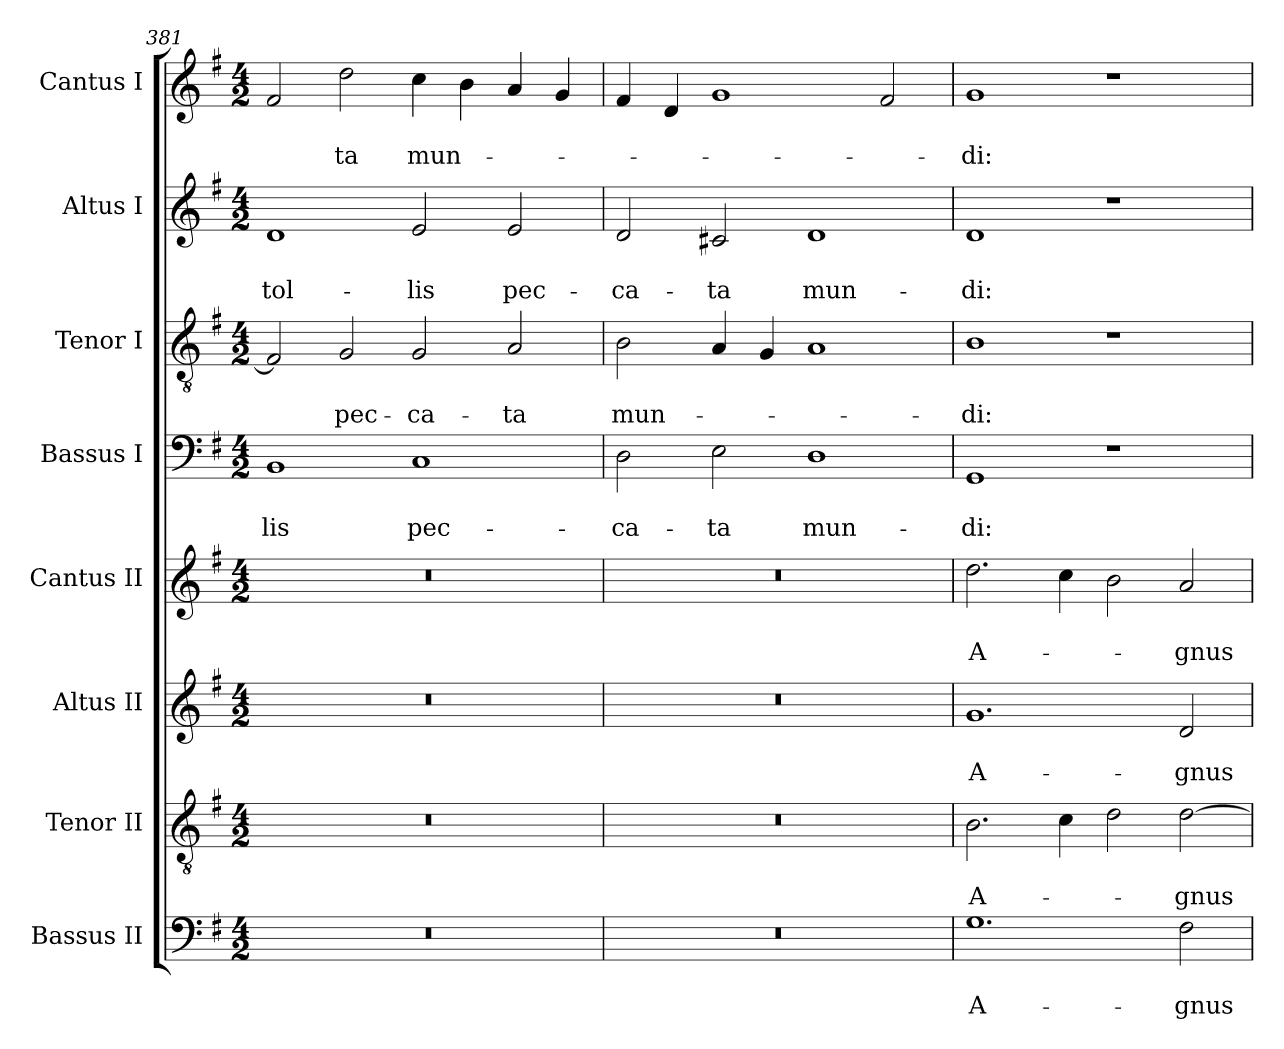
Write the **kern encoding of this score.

**kern	**text	**text	**kern	**text	**text	**kern	**text	**text	**kern	**text	**text	**kern	**text	**text	**kern	**text	**text	**kern	**text	**text	**kern	**text	**text
*part8	*part8	*part8	*part7	*part7	*part7	*part6	*part6	*part6	*part5	*part5	*part5	*part4	*part4	*part4	*part3	*part3	*part3	*part2	*part2	*part2	*part1	*part1	*part1
*staff8	*staff8	*staff8	*staff7	*staff7	*staff7	*staff6	*staff6	*staff6	*staff5	*staff5	*staff5	*staff4	*staff4	*staff4	*staff3	*staff3	*staff3	*staff2	*staff2	*staff2	*staff1	*staff1	*staff1
*I"Bassus II	*	*	*I"Tenor II	*	*	*I"Altus II	*	*	*I"Cantus II	*	*	*I"Bassus I	*	*	*I"Tenor I	*	*	*I"Altus I	*	*	*I"Cantus I	*	*
*I'B II	*	*	*I'T II	*	*	*I'A II	*	*	*I'C II	*	*	*I'B I	*	*	*I'T I	*	*	*I'A I	*	*	*I'C I	*	*
*clefF4	*	*	*clefGv2	*	*	*clefG2	*	*	*clefG2	*	*	*clefF4	*	*	*clefGv2	*	*	*clefG2	*	*	*clefG2	*	*
*k[f#]	*	*	*k[f#]	*	*	*k[f#]	*	*	*k[f#]	*	*	*k[f#]	*	*	*k[f#]	*	*	*k[f#]	*	*	*k[f#]	*	*
*G:	*	*	*G:	*	*	*G:	*	*	*G:	*	*	*G:	*	*	*G:	*	*	*G:	*	*	*G:	*	*
*M4/2	*	*	*M4/2	*	*	*M4/2	*	*	*M4/2	*	*	*M4/2	*	*	*M4/2	*	*	*M4/2	*	*	*M4/2	*	*
=381	=381	=381	=381	=381	=381	=381	=381	=381	=381	=381	=381	=381	=381	=381	=381	=381	=381	=381	=381	=381	=381	=381	=381
!	!	!	!	!	!	!	!	!	!	!	!	!	!	!LO:LY:b	!	!	!	!	!	!	!	!	!
!	!	!	!	!	!	!	!	!	!	!	!	!	!	!	!	!	!	!	!	!LO:LY:b	!	!	!
0r	.	.	0r	.	.	0r	.	.	0r	.	.	1BB	.	-lis	2F#/]	.	.	1d	.	tol-	2f#/	.	.
!	!	!	!	!	!	!	!	!	!	!	!	!	!	!	!	!	!LO:LY:b	!	!	!	!	!	!
!	!	!	!	!	!	!	!	!	!	!	!	!	!	!	!	!	!	!	!	!	!	!	!LO:LY:b
.	.	.	.	.	.	.	.	.	.	.	.	.	.	.	2G/	.	pec-	.	.	.	2dd\	.	-ta
!	!	!	!	!	!	!	!	!	!	!	!	!	!	!LO:LY:b	!	!	!	!	!	!	!	!	!
!	!	!	!	!	!	!	!	!	!	!	!	!	!	!	!	!	!LO:LY:b	!	!	!	!	!	!
!	!	!	!	!	!	!	!	!	!	!	!	!	!	!	!	!	!	!	!	!LO:LY:b	!	!	!
!	!	!	!	!	!	!	!	!	!	!	!	!	!	!	!	!	!	!	!	!	!	!	!LO:LY:b
.	.	.	.	.	.	.	.	.	.	.	.	1C	.	pec-	2G/	.	-ca-	2e/	.	-lis	4cc\	.	mun-
.	.	.	.	.	.	.	.	.	.	.	.	.	.	.	.	.	.	.	.	.	4b\	.	.
!	!	!	!	!	!	!	!	!	!	!	!	!	!	!	!	!	!LO:LY:b	!	!	!	!	!	!
!	!	!	!	!	!	!	!	!	!	!	!	!	!	!	!	!	!	!	!	!LO:LY:b	!	!	!
.	.	.	.	.	.	.	.	.	.	.	.	.	.	.	2A/	.	-ta	2e/	.	pec-	4a/	.	.
.	.	.	.	.	.	.	.	.	.	.	.	.	.	.	.	.	.	.	.	.	4g/	.	.
!!LO:LB:g=z
=382	=382	=382	=382	=382	=382	=382	=382	=382	=382	=382	=382	=382	=382	=382	=382	=382	=382	=382	=382	=382	=382	=382	=382
!	!	!	!	!	!	!	!	!	!	!	!	!	!	!LO:LY:b	!	!	!	!	!	!	!	!	!
!	!	!	!	!	!	!	!	!	!	!	!	!	!	!	!	!	!LO:LY:b	!	!	!	!	!	!
!	!	!	!	!	!	!	!	!	!	!	!	!	!	!	!	!	!	!	!	!LO:LY:b	!	!	!
0r	.	.	0r	.	.	0r	.	.	0r	.	.	2D\	.	-ca-	2B\	.	mun-	2d/	.	-ca-	4f#/	.	.
.	.	.	.	.	.	.	.	.	.	.	.	.	.	.	.	.	.	.	.	.	4d/	.	.
!	!	!	!	!	!	!	!	!	!	!	!	!	!	!LO:LY:b	!	!	!	!	!	!	!	!	!
!	!	!	!	!	!	!	!	!	!	!	!	!	!	!	!	!	!	!	!	!LO:LY:b	!	!	!
.	.	.	.	.	.	.	.	.	.	.	.	2E\	.	-ta	4A/	.	.	2c#X/	.	-ta	1g	.	.
.	.	.	.	.	.	.	.	.	.	.	.	.	.	.	4G/	.	.	.	.	.	.	.	.
!	!	!	!	!	!	!	!	!	!	!	!	!	!	!LO:LY:b	!	!	!	!	!	!	!	!	!
!	!	!	!	!	!	!	!	!	!	!	!	!	!	!	!	!	!	!	!	!LO:LY:b	!	!	!
.	.	.	.	.	.	.	.	.	.	.	.	1D	.	mun-	1A	.	.	1d	.	mun-	.	.	.
.	.	.	.	.	.	.	.	.	.	.	.	.	.	.	.	.	.	.	.	.	2f#/	.	.
=383	=383	=383	=383	=383	=383	=383	=383	=383	=383	=383	=383	=383	=383	=383	=383	=383	=383	=383	=383	=383	=383	=383	=383
!	!	!LO:LY:b	!	!	!	!	!	!	!	!	!	!	!	!	!	!	!	!	!	!	!	!	!
!	!	!	!	!	!LO:LY:b	!	!	!	!	!	!	!	!	!	!	!	!	!	!	!	!	!	!
!	!	!	!	!	!	!	!	!LO:LY:b	!	!	!	!	!	!	!	!	!	!	!	!	!	!	!
!	!	!	!	!	!	!	!	!	!	!	!LO:LY:b	!	!	!	!	!	!	!	!	!	!	!	!
!	!	!	!	!	!	!	!	!	!	!	!	!	!	!LO:LY:b	!	!	!	!	!	!	!	!	!
!	!	!	!	!	!	!	!	!	!	!	!	!	!	!	!	!	!LO:LY:b	!	!	!	!	!	!
!	!	!	!	!	!	!	!	!	!	!	!	!	!	!	!	!	!	!	!	!LO:LY:b	!	!	!
!	!	!	!	!	!	!	!	!	!	!	!	!	!	!	!	!	!	!	!	!	!	!	!LO:LY:b
1.G	.	A-	2.B\	.	A-	1.g	.	A-	2.dd\	.	A-	1GG	.	-di:	1B	.	-di:	1d	.	-di:	1g	.	-di:
.	.	.	4c\	.	.	.	.	.	4cc\	.	.	.	.	.	.	.	.	.	.	.	.	.	.
.	.	.	2d\	.	.	.	.	.	2b\	.	.	1r	.	.	1r	.	.	1r	.	.	1r	.	.
!	!	!LO:LY:b	!	!	!	!	!	!	!	!	!	!	!	!	!	!	!	!	!	!	!	!	!
!	!	!	!	!	!LO:LY:b	!	!	!	!	!	!	!	!	!	!	!	!	!	!	!	!	!	!
!	!	!	!	!	!	!	!	!LO:LY:b	!	!	!	!	!	!	!	!	!	!	!	!	!	!	!
!	!	!	!	!	!	!	!	!	!	!	!LO:LY:b	!	!	!	!	!	!	!	!	!	!	!	!
2F#\	.	-gnus	[2d\	.	-gnus	2d/	.	-gnus	2a/	.	-gnus	.	.	.	.	.	.	.	.	.	.	.	.
=	=	=	=	=	=	=	=	=	=	=	=	=	=	=	=	=	=	=	=	=	=	=	=
*-	*-	*-	*-	*-	*-	*-	*-	*-	*-	*-	*-	*-	*-	*-	*-	*-	*-	*-	*-	*-	*-	*-	*-
